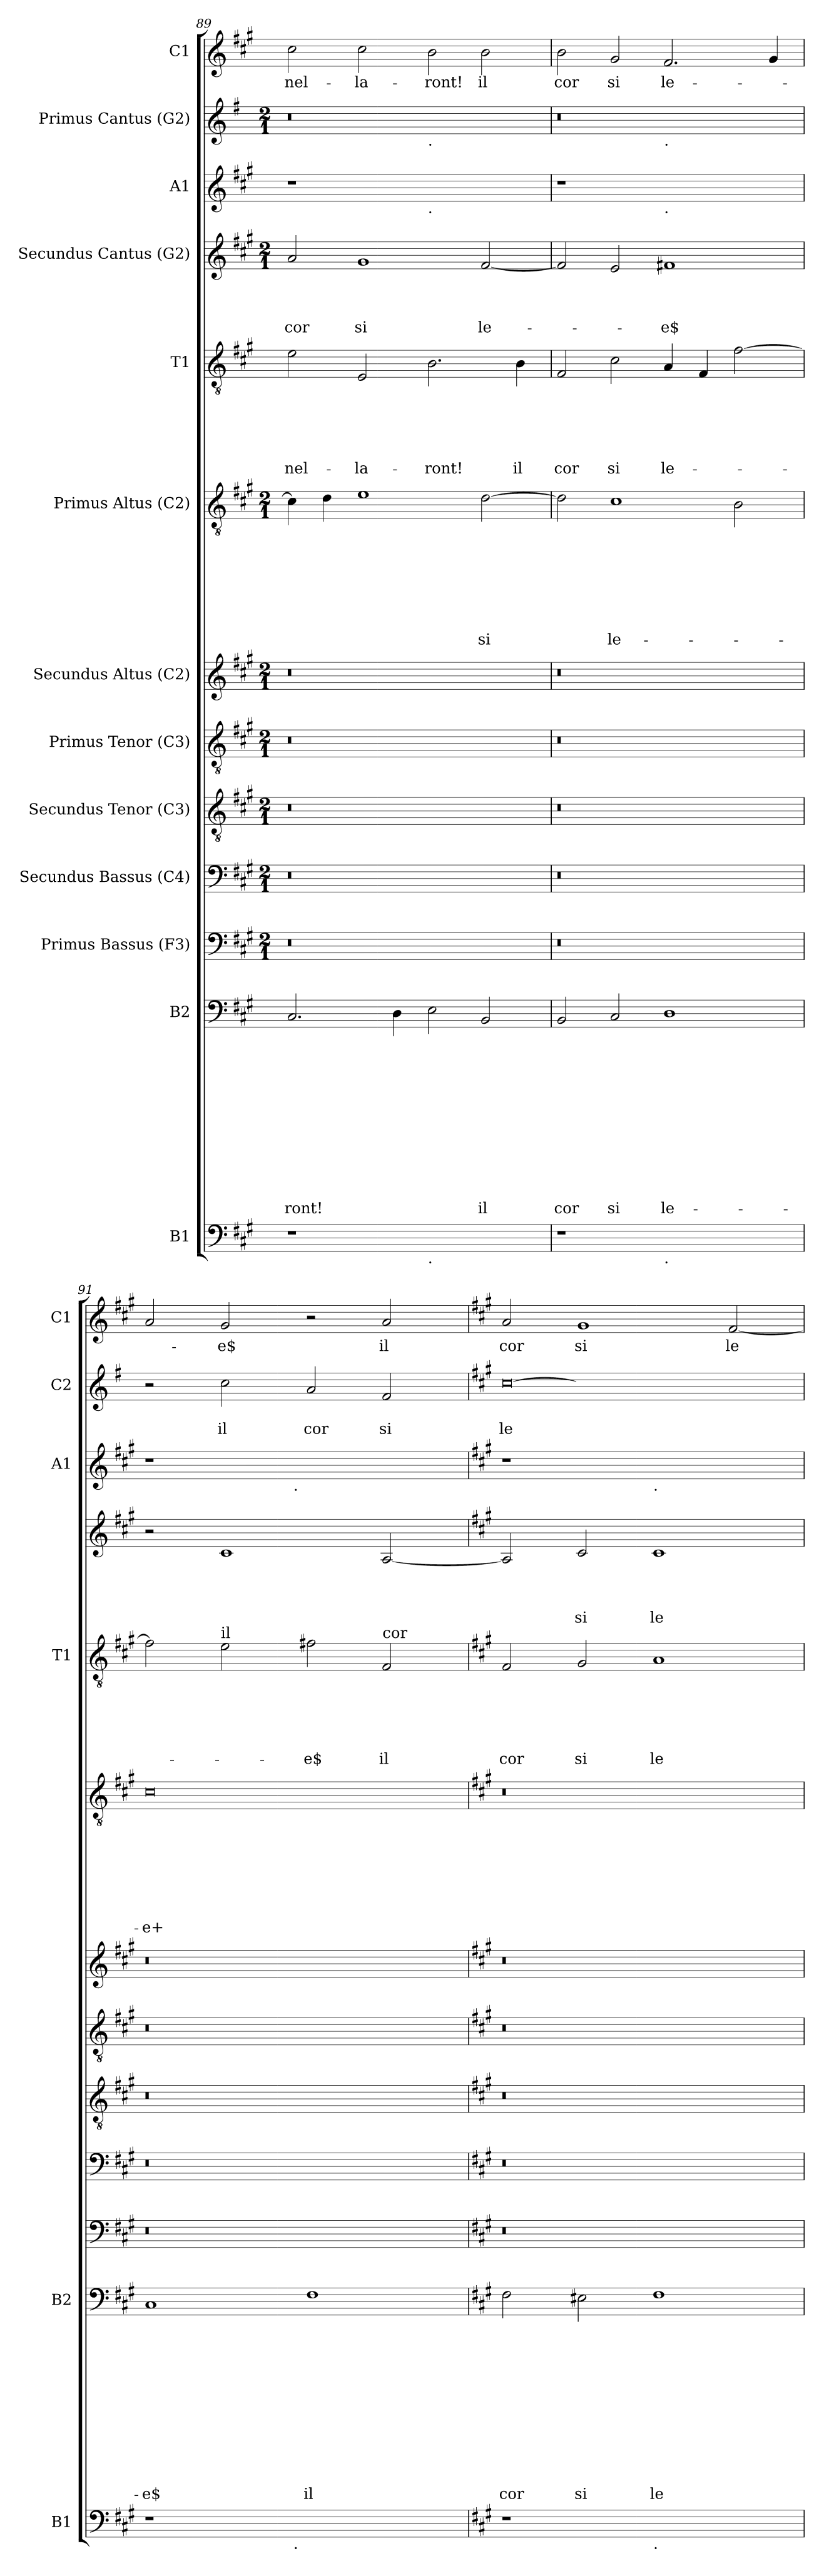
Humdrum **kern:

**kern	**kern	**text	**text	**text	**text	**text	**text	**text	**text	**text	**text	**text	**text	**kern	**kern	**kern	**kern	**kern	**kern	**text	**text	**text	**text	**text	**text	**text	**text	**kern	**text	**text	**text	**text	**text	**text	**kern	**text	**text	**text	**text	**kern	**kern	**text	**text	**kern	**text
*part13	*part12	*part12	*part12	*part12	*part12	*part12	*part12	*part12	*part12	*part12	*part12	*part12	*part12	*part11	*part10	*part9	*part8	*part7	*part6	*part6	*part6	*part6	*part6	*part6	*part6	*part6	*part6	*part5	*part5	*part5	*part5	*part5	*part5	*part5	*part4	*part4	*part4	*part4	*part4	*part3	*part2	*part2	*part2	*part1	*part1
*staff13	*staff12	*staff12	*staff12	*staff12	*staff12	*staff12	*staff12	*staff12	*staff12	*staff12	*staff12	*staff12	*staff12	*staff11	*staff10	*staff9	*staff8	*staff7	*staff6	*staff6	*staff6	*staff6	*staff6	*staff6	*staff6	*staff6	*staff6	*staff5	*staff5	*staff5	*staff5	*staff5	*staff5	*staff5	*staff4	*staff4	*staff4	*staff4	*staff4	*staff3	*staff2	*staff2	*staff2	*staff1	*staff1
*I"B1	*I"B2	*	*	*	*	*	*	*	*	*	*	*	*	*I"Primus Bassus (F3)	*I"Secundus Bassus (C4)	*I"Secundus Tenor (C3)	*I"Primus Tenor (C3)	*I"Secundus Altus (C2)	*I"Primus Altus (C2)	*	*	*	*	*	*	*	*	*I"T1	*	*	*	*	*	*	*I"Secundus Cantus (G2)	*	*	*	*	*I"A1	*I"Primus Cantus (G2)	*	*	*I"C1	*
*I'B1	*I'B2	*	*	*	*	*	*	*	*	*	*	*	*	*	*	*	*	*	*	*	*	*	*	*	*	*	*	*I'T1	*	*	*	*	*	*	*	*	*	*	*	*I'A1	*I'C2	*	*	*I'C1	*
*clefF4	*clefF4	*	*	*	*	*	*	*	*	*	*	*	*	*clefF4	*clefF4	*clefGv2	*clefGv2	*clefG2	*clefGv2	*	*	*	*	*	*	*	*	*clefGv2	*	*	*	*	*	*	*clefG2	*	*	*	*	*clefG2	*clefG2	*	*	*clefG2	*
*	*	*	*	*	*	*	*	*	*	*	*	*	*	*	*ITrd7c12	*	*	*	*	*	*	*	*	*	*	*	*	*	*	*	*	*	*	*	*	*	*	*	*	*	*	*	*	*	*
*k[f#c#g#]	*k[f#c#g#]	*	*	*	*	*	*	*	*	*	*	*	*	*k[f#c#g#]	*k[f#c#g#]	*k[f#c#g#]	*k[f#c#g#]	*k[f#c#g#]	*k[f#c#g#]	*	*	*	*	*	*	*	*	*k[f#c#g#]	*	*	*	*	*	*	*k[f#c#g#]	*	*	*	*	*k[f#c#g#]	*k[f#]	*	*	*k[f#c#g#]	*
*A:	*A:	*	*	*	*	*	*	*	*	*	*	*	*	*A:	*A:	*A:	*A:	*A:	*A:	*	*	*	*	*	*	*	*	*A:	*	*	*	*	*	*	*A:	*	*	*	*	*A:	*G:	*	*	*A:	*
*	*	*	*	*	*	*	*	*	*	*	*	*	*	*M2/1	*M2/1	*M2/1	*M2/1	*M2/1	*M2/1	*	*	*	*	*	*	*	*	*	*	*	*	*	*	*	*M2/1	*	*	*	*	*	*M2/1	*	*	*	*
=89	=89	=89	=89	=89	=89	=89	=89	=89	=89	=89	=89	=89	=89	=89	=89	=89	=89	=89	=89	=89	=89	=89	=89	=89	=89	=89	=89	=89	=89	=89	=89	=89	=89	=89	=89	=89	=89	=89	=89	=89	=89	=89	=89	=89	=89
!	!	!	!	!	!	!	!	!	!	!	!	!	!LO:LY:b	!	!	!	!	!	!	!	!	!	!	!	!	!	!	!	!	!	!	!	!	!LO:LY:b	!	!	!	!	!LO:LY:b	!	!	!	!	!	!LO:LY:b
*	*	*	*	*	*	*	*	*	*	*	*	*	*	*	*	*	*	*	*	*	*	*	*	*	*	*	*	*	*	*	*	*	*	*	*	*	*	*	*	*	*^	*	*	*	*
1r	2.C#/	.	.	.	.	.	.	.	.	.	.	.	ront!	0r	0r	0r	0r	0r	4c#\]	.	.	.	.	.	.	.	.	2e\	.	.	.	.	.	nel-	2a/	.	.	.	cor	1r	0r	1ryy	.	.	2cc#\	nel-
.	.	.	.	.	.	.	.	.	.	.	.	.	.	.	.	.	.	.	4d\	.	.	.	.	.	.	.	.	.	.	.	.	.	.	.	.	.	.	.	.	.	.	.	.	.	.	.
!	!	!	!	!	!	!	!	!	!	!	!	!	!	!	!	!	!	!	!	!	!	!	!	!	!	!	!	!	!	!	!	!	!	!LO:LY:b	!	!	!	!	!LO:LY:b	!	!	!	!	!	!	!LO:LY:b
.	.	.	.	.	.	.	.	.	.	.	.	.	.	.	.	.	.	.	1e	.	.	.	.	.	.	.	.	2E/	.	.	.	.	.	-la-	1g#	.	.	.	si	.	.	.	.	.	2cc#\	-la-
.	4D\	.	.	.	.	.	.	.	.	.	.	.	.	.	.	.	.	.	.	.	.	.	.	.	.	.	.	.	.	.	.	.	.	.	.	.	.	.	.	.	.	.	.	.	.	.
!	!	!	!	!	!	!	!	!	!	!	!	!	!	!	!	!	!	!	!	!	!	!	!	!	!	!	!	!	!	!	!	!	!	!	!	!	!	!	!	!	!	!LO:TX:b:t=.	!	!	!	!
!	!	!	!	!	!	!	!	!	!	!	!	!	!	!	!	!	!	!	!	!	!	!	!	!	!	!	!	!	!	!	!	!	!	!	!	!	!	!	!	!LO:TX:b:t=.	!	!	!	!	!	!
!LO:TX:b:t=.	!	!	!	!	!	!	!	!	!	!	!	!	!	!	!	!	!	!	!	!	!	!	!	!	!	!	!	!	!	!	!	!	!	!	!	!	!	!	!	!	!	!	!	!	!	!
!	!	!	!	!	!	!	!	!	!	!	!	!	!	!	!	!	!	!	!	!	!	!	!	!	!	!	!	!	!	!	!	!	!	!LO:LY:b	!	!	!	!	!	!	!	!	!	!	!	!LO:LY:b
1ryy	2E\	.	.	.	.	.	.	.	.	.	.	.	.	.	.	.	.	.	.	.	.	.	.	.	.	.	.	2.B\	.	.	.	.	.	-ront!	.	.	.	.	.	1ryy	.	1ryy	.	.	2b\	-ront!
!	!	!	!	!	!	!	!	!	!	!	!	!	!LO:LY:b	!	!	!	!	!	!	!	!	!	!	!	!	!	!LO:LY:b	!	!	!	!	!	!	!	!	!	!	!	!LO:LY:b	!	!	!	!	!	!	!LO:LY:b
.	2BB/	.	.	.	.	.	.	.	.	.	.	.	il	.	.	.	.	.	[>2d\	.	.	.	.	.	.	.	si	.	.	.	.	.	.	.	[<2f#/	.	.	.	le-	.	.	.	.	.	2b\	il
!	!	!	!	!	!	!	!	!	!	!	!	!	!	!	!	!	!	!	!	!	!	!	!	!	!	!	!	!	!	!	!	!	!	!LO:LY:b	!	!	!	!	!	!	!	!	!	!	!	!
.	.	.	.	.	.	.	.	.	.	.	.	.	.	.	.	.	.	.	.	.	.	.	.	.	.	.	.	4B\	.	.	.	.	.	il	.	.	.	.	.	.	.	.	.	.	.	.
=90	=90	=90	=90	=90	=90	=90	=90	=90	=90	=90	=90	=90	=90	=90	=90	=90	=90	=90	=90	=90	=90	=90	=90	=90	=90	=90	=90	=90	=90	=90	=90	=90	=90	=90	=90	=90	=90	=90	=90	=90	=90	=90	=90	=90	=90	=90
!	!	!	!	!	!	!	!	!	!	!	!	!	!LO:LY:b	!	!	!	!	!	!	!	!	!	!	!	!	!	!	!	!	!	!	!	!	!LO:LY:b	!	!	!	!	!	!	!	!	!	!	!	!LO:LY:b
1r	2BB/	.	.	.	.	.	.	.	.	.	.	.	cor	0r	0r	0r	0r	0r	2d\]	.	.	.	.	.	.	.	.	2F#/	.	.	.	.	.	cor	2f#/]	.	.	.	.	1r	0r	1ryy	.	.	2b\	cor
!	!	!	!	!	!	!	!	!	!	!	!	!	!LO:LY:b	!	!	!	!	!	!	!	!	!	!	!	!	!	!LO:LY:b	!	!	!	!	!	!	!LO:LY:b	!	!	!	!	!	!	!	!	!	!	!	!LO:LY:b
.	2C#/	.	.	.	.	.	.	.	.	.	.	.	si	.	.	.	.	.	1c#	.	.	.	.	.	.	.	le-	2c#\	.	.	.	.	.	si	2e/	.	.	.	.	.	.	.	.	.	2g#/	si
!	!	!	!	!	!	!	!	!	!	!	!	!	!	!	!	!	!	!	!	!	!	!	!	!	!	!	!	!	!	!	!	!	!	!	!	!	!	!	!	!	!	!LO:TX:b:t=.	!	!	!	!
!	!	!	!	!	!	!	!	!	!	!	!	!	!	!	!	!	!	!	!	!	!	!	!	!	!	!	!	!	!	!	!	!	!	!	!	!	!	!	!	!LO:TX:b:t=.	!	!	!	!	!	!
!LO:TX:b:t=.	!	!	!	!	!	!	!	!	!	!	!	!	!	!	!	!	!	!	!	!	!	!	!	!	!	!	!	!	!	!	!	!	!	!	!	!	!	!	!	!	!	!	!	!	!	!
!	!	!	!	!	!	!	!	!	!	!	!	!	!LO:LY:b:rj	!	!	!	!	!	!	!	!	!	!	!	!	!	!	!	!	!	!	!	!	!LO:LY:b	!	!	!	!	!LO:LY:b	!	!	!	!	!	!	!LO:LY:b
1ryy	1D	.	.	.	.	.	.	.	.	.	.	.	le-	.	.	.	.	.	.	.	.	.	.	.	.	.	.	4A/	.	.	.	.	.	le-	1f#X	.	.	.	-e$	1ryy	.	1ryy	.	.	2.f#/	le-
.	.	.	.	.	.	.	.	.	.	.	.	.	.	.	.	.	.	.	.	.	.	.	.	.	.	.	.	4F#/	.	.	.	.	.	.	.	.	.	.	.	.	.	.	.	.	.	.
.	.	.	.	.	.	.	.	.	.	.	.	.	.	.	.	.	.	.	2B\	.	.	.	.	.	.	.	.	[>2f#\	.	.	.	.	.	.	.	.	.	.	.	.	.	.	.	.	.	.
.	.	.	.	.	.	.	.	.	.	.	.	.	.	.	.	.	.	.	.	.	.	.	.	.	.	.	.	.	.	.	.	.	.	.	.	.	.	.	.	.	.	.	.	.	4g#/	.
=91	=91	=91	=91	=91	=91	=91	=91	=91	=91	=91	=91	=91	=91	=91	=91	=91	=91	=91	=91	=91	=91	=91	=91	=91	=91	=91	=91	=91	=91	=91	=91	=91	=91	=91	=91	=91	=91	=91	=91	=91	=91	=91	=91	=91	=91	=91
!	!	!	!	!	!	!	!	!	!	!	!	!	!LO:LY:b	!	!	!	!	!	!	!	!	!	!	!	!	!	!LO:LY:b	!	!	!	!	!	!	!	!	!	!	!	!	!	!	!	!	!	!	!
*^	*	*	*	*	*	*	*	*	*	*	*	*	*	*	*	*	*	*	*	*	*	*	*	*	*	*	*	*	*	*	*	*	*	*	*	*	*	*	*	*^	*v	*v	*	*	*	*
1r	2ryy	1C#	.	.	.	.	.	.	.	.	.	.	.	-e$	0r	0r	0r	0r	0r	0c#	.	.	.	.	.	.	.	-e+	2f#\]	.	.	.	.	.	.	2r	.	.	.	.	1r	2ryy	2r	.	.	2a/	.
!	!	!	!	!	!	!	!	!	!	!	!	!	!	!	!	!	!	!	!	!	!	!	!	!	!	!	!	!	!LO:TX:a:t=il	!	!	!	!	!	!	!	!	!	!	!	!	!	!	!	!	!	!
!	!	!	!	!	!	!	!	!	!	!	!	!	!	!	!	!	!	!	!	!	!	!	!	!	!	!	!	!	!	!	!	!	!	!	!	!	!	!	!	!	!	!	!	!	!LO:LY:b	!	!LO:LY:b
.	4...ryy	.	.	.	.	.	.	.	.	.	.	.	.	.	.	.	.	.	.	.	.	.	.	.	.	.	.	.	2e\	.	.	.	.	.	.	1c#	.	.	.	.	.	4...ryy	2cc\	.	il	2g#/	-e$
!	!	!	!	!	!	!	!	!	!	!	!	!	!	!	!	!	!	!	!	!	!	!	!	!	!	!	!	!	!	!	!	!	!	!	!	!	!	!	!	!	!	!LO:TX:b:t=.	!	!	!	!	!
!	!LO:TX:b:t=.	!	!	!	!	!	!	!	!	!	!	!	!	!	!	!	!	!	!	!	!	!	!	!	!	!	!	!	!	!	!	!	!	!	!	!	!	!	!	!	!	!	!	!	!	!	!
.	1ryy	.	.	.	.	.	.	.	.	.	.	.	.	.	.	.	.	.	.	.	.	.	.	.	.	.	.	.	.	.	.	.	.	.	.	.	.	.	.	.	.	1ryy	.	.	.	.	.
!	!	!	!	!	!	!	!	!	!	!	!	!	!	!LO:LY:b:rj	!	!	!	!	!	!	!	!	!	!	!	!	!	!	!	!	!	!	!	!	!LO:LY:b	!	!	!	!	!	!	!	!	!	!LO:LY:b	!	!
1ryy	.	1F#	.	.	.	.	.	.	.	.	.	.	.	il	.	.	.	.	.	.	.	.	.	.	.	.	.	.	2f#X\	.	.	.	.	.	-e$	.	.	.	.	.	1ryy	.	2a/	.	cor	2r	.
!	!	!	!	!	!	!	!	!	!	!	!	!	!	!	!	!	!	!	!	!	!	!	!	!	!	!	!	!	!LO:TX:a:t=cor	!	!	!	!	!	!	!	!	!	!	!	!	!	!	!	!	!	!
!	!	!	!	!	!	!	!	!	!	!	!	!	!	!	!	!	!	!	!	!	!	!	!	!	!	!	!	!	!	!	!	!	!	!	!LO:LY:b	!	!	!	!	!	!	!	!	!	!LO:LY:b	!	!LO:LY:b
.	.	.	.	.	.	.	.	.	.	.	.	.	.	.	.	.	.	.	.	.	.	.	.	.	.	.	.	.	2F#/	.	.	.	.	.	il	[<2A/	.	.	.	.	.	.	2f#/	.	si	2a/	il
.	32ryy	.	.	.	.	.	.	.	.	.	.	.	.	.	.	.	.	.	.	.	.	.	.	.	.	.	.	.	.	.	.	.	.	.	.	.	.	.	.	.	.	32ryy	.	.	.	.	.
*v	*v	*	*	*	*	*	*	*	*	*	*	*	*	*	*	*	*	*	*	*	*	*	*	*	*	*	*	*	*	*	*	*	*	*	*	*	*	*	*	*	*v	*v	*	*	*	*	*
!!LO:LB:g=z
=92	=92	=92	=92	=92	=92	=92	=92	=92	=92	=92	=92	=92	=92	=92	=92	=92	=92	=92	=92	=92	=92	=92	=92	=92	=92	=92	=92	=92	=92	=92	=92	=92	=92	=92	=92	=92	=92	=92	=92	=92	=92	=92	=92	=92	=92
*	*	*	*	*	*	*	*	*	*	*	*	*	*	*	*	*	*	*	*	*	*	*	*	*	*	*	*	*	*	*	*	*	*	*	*	*	*	*	*	*	*k[f#c#g#]	*	*	*	*
*	*	*	*	*	*	*	*	*	*	*	*	*	*	*	*	*	*	*	*	*	*	*	*	*	*	*	*	*	*	*	*	*	*	*	*	*	*	*	*	*	*A:	*	*	*	*
*^	*	*	*	*	*	*	*	*	*	*	*	*	*	*	*	*	*	*	*	*	*	*	*	*	*	*	*	*	*	*	*	*	*	*	*	*	*	*	*	*^	*	*	*	*	*
!	!	!	!	!	!	!	!	!	!	!	!	!	!	!LO:LY:b	!	!	!	!	!	!	!	!	!	!	!	!	!	!	!	!	!	!	!	!	!LO:LY:b	!	!	!	!	!	!	!	!	!	!LO:LY:b:rj	!	!LO:LY:b
*v	*v	*	*	*	*	*	*	*	*	*	*	*	*	*	*	*	*	*	*	*	*	*	*	*	*	*	*	*	*	*	*	*	*	*	*	*	*	*	*	*	*v	*v	*	*	*	*	*
1r	2F#\	.	.	.	.	.	.	.	.	.	.	.	cor	0r	0r	0r	0r	0r	0r	.	.	.	.	.	.	.	.	2F#/	.	.	.	.	.	cor	2A/]	.	.	.	.	1r	[>0cc#	.	le-	2a/	cor
!	!	!	!	!	!	!	!	!	!	!	!	!	!LO:LY:b	!	!	!	!	!	!	!	!	!	!	!	!	!	!	!	!	!	!	!	!	!LO:LY:b	!	!	!	!	!LO:LY:b	!	!	!	!	!	!LO:LY:b
.	2E#X\	.	.	.	.	.	.	.	.	.	.	.	si	.	.	.	.	.	.	.	.	.	.	.	.	.	.	2G#/	.	.	.	.	.	si	2c#/	.	.	.	si	.	.	.	.	1g#	si
!	!	!	!	!	!	!	!	!	!	!	!	!	!	!	!	!	!	!	!	!	!	!	!	!	!	!	!	!	!	!	!	!	!	!	!	!	!	!	!	!LO:TX:b:t=.	!	!	!	!	!
!LO:TX:b:t=.	!	!	!	!	!	!	!	!	!	!	!	!	!	!	!	!	!	!	!	!	!	!	!	!	!	!	!	!	!	!	!	!	!	!	!	!	!	!	!	!	!	!	!	!	!
!	!	!	!	!	!	!	!	!	!	!	!	!	!LO:LY:b:rj	!	!	!	!	!	!	!	!	!	!	!	!	!	!	!	!	!	!	!	!	!LO:LY:b	!	!	!	!	!LO:LY:b	!	!	!	!	!	!
1ryy	1F#	.	.	.	.	.	.	.	.	.	.	.	le-	.	.	.	.	.	.	.	.	.	.	.	.	.	.	1A	.	.	.	.	.	le-	[<1c#	.	.	.	le-	1ryy	.	.	.	.	.
!	!	!	!	!	!	!	!	!	!	!	!	!	!	!	!	!	!	!	!	!	!	!	!	!	!	!	!	!	!	!	!	!	!	!	!	!	!	!	!	!	!	!	!	!	!LO:LY:b
.	.	.	.	.	.	.	.	.	.	.	.	.	.	.	.	.	.	.	.	.	.	.	.	.	.	.	.	.	.	.	.	.	.	.	.	.	.	.	.	.	.	.	.	[<2f#/	le-
=	=	=	=	=	=	=	=	=	=	=	=	=	=	=	=	=	=	=	=	=	=	=	=	=	=	=	=	=	=	=	=	=	=	=	=	=	=	=	=	=	=	=	=	=	=
*-	*-	*-	*-	*-	*-	*-	*-	*-	*-	*-	*-	*-	*-	*-	*-	*-	*-	*-	*-	*-	*-	*-	*-	*-	*-	*-	*-	*-	*-	*-	*-	*-	*-	*-	*-	*-	*-	*-	*-	*-	*-	*-	*-	*-	*-
